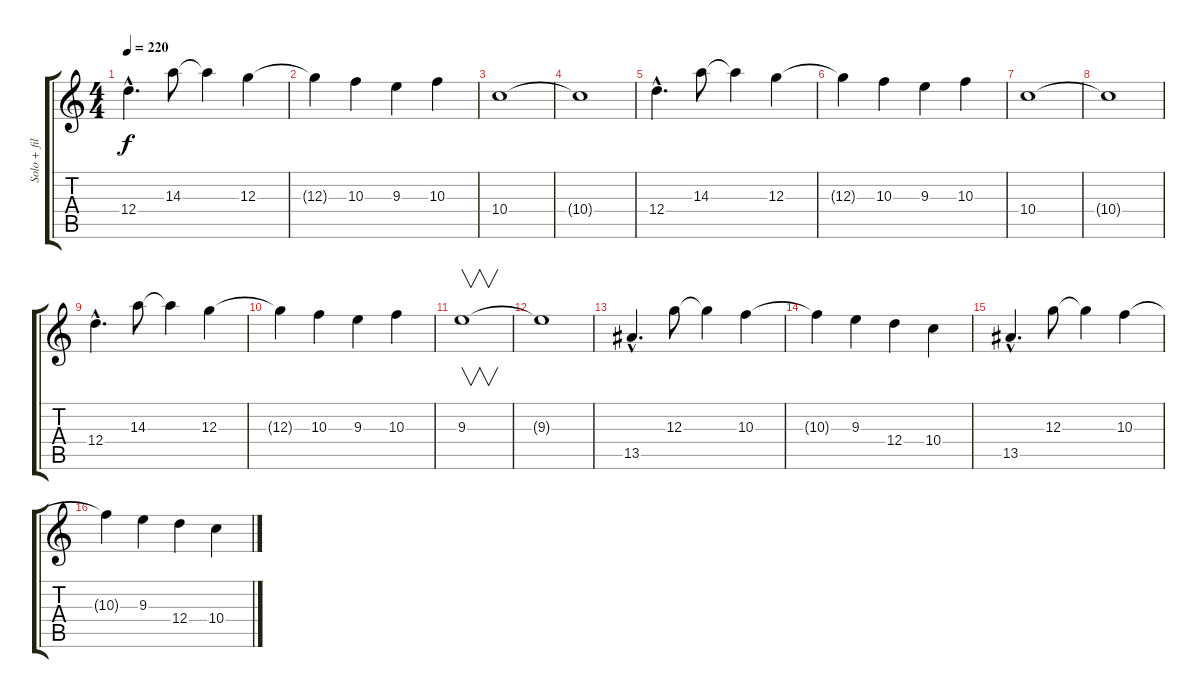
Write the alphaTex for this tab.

\track ("Solo + fill" "Solo + fil") {instrument distortionguitar}
\staff {score tabs}
\tuning (E4 B3 G3 D3 A2 E2) {hide}
\ts (4 4)
\tempo 220
\clef g2
\ks c
12.4{hac}.4{d dy f} 14.3.8 14.3{t}.4 12.3.4 |
12.3{t}.4 10.3.4 9.3.4 10.3.4 |
10.4.1 |
10.4{t}.1 |
12.4{hac}.4{d} 14.3.8 14.3{t}.4 12.3.4 |
12.3{t}.4 10.3.4 9.3.4 10.3.4 |
10.4.1 |
10.4{t}.1 |
12.4{hac}.4{d} 14.3.8 14.3{t}.4 12.3.4 |
12.3{t}.4 10.3.4 9.3.4 10.3.4 |
9.3.1{v} |
9.3{t}.1 |
13.5{hac}.4{d} 12.3.8 12.3{t}.4 10.3.4 |
10.3{t}.4 9.3.4 12.4.4 10.4.4 |
13.5{hac}.4{d} 12.3.8 12.3{t}.4 10.3.4 |
10.3{t}.4 9.3.4 12.4.4 10.4.4
